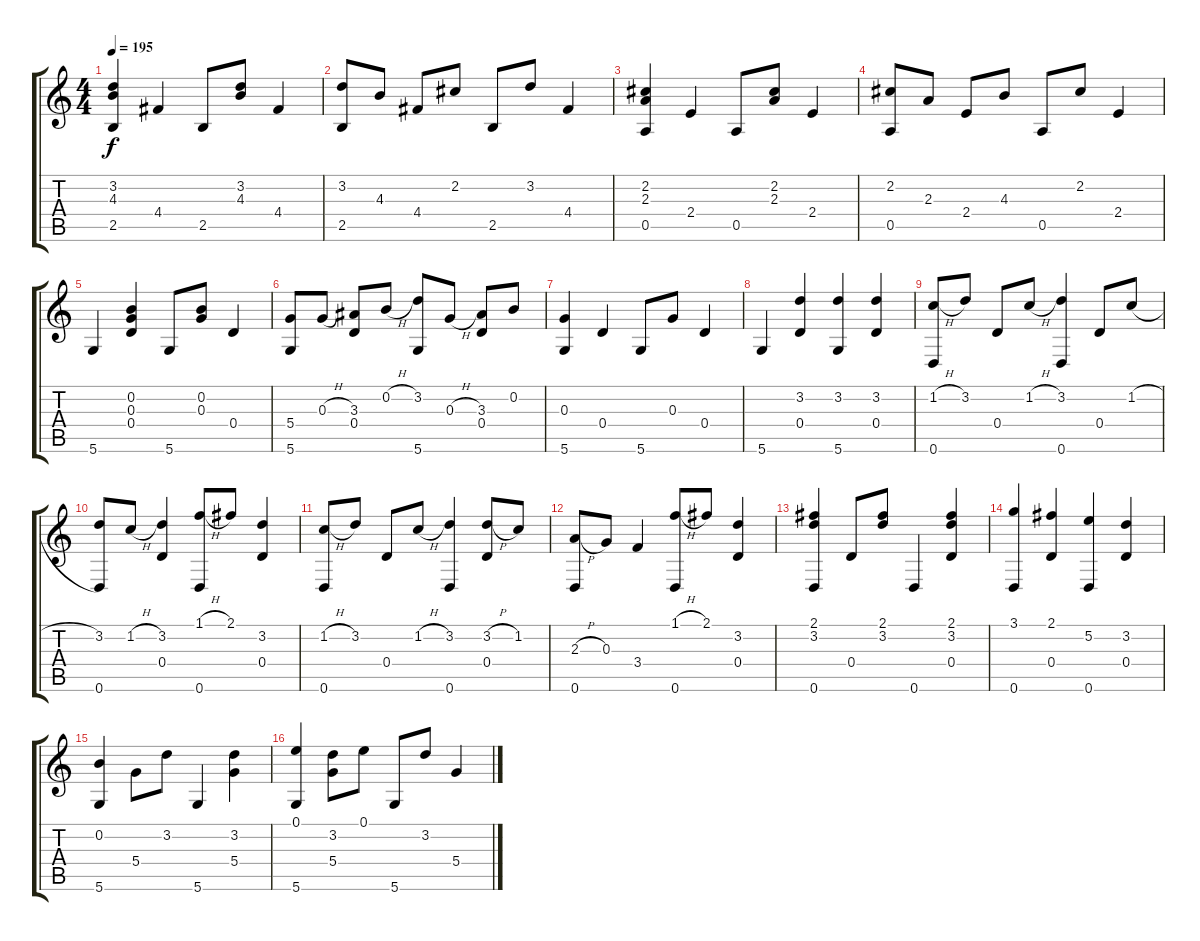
\track "" {instrument acousticguitarnylon}
\staff {score tabs}
\tuning (E4 B3 G3 D3 A2 D2) {hide}
\ts (4 4)
\tempo 195
\clef g2
\ks c
(3.2 4.3 2.5).4{dy f} 4.4.4 2.5.8 (3.2 4.3).8 4.4.4 |
(3.2 2.5).8 4.3.8 4.4.8 2.2.8 2.5.8 3.2.8 4.4.4 |
(2.2 2.3 0.5).4 2.4.4 0.5.8 (2.2 2.3).8 2.4.4 |
(2.2 0.5).8 2.3.8 2.4.8 4.3.8 0.5.8 2.2.8 2.4.4 |
5.6.4 (0.2 0.3 0.4).4 5.6.8 (0.2 0.3).8 0.4.4 |
(5.4 5.6).8 0.3{h}.8 (3.3 0.4).8 0.2{h}.8 (3.2 5.6).8 0.3{h}.8 (3.3 0.4).8 0.2.8 |
(0.3 5.6).4 0.4.4 5.6.8 0.3.8 0.4.4 |
5.6.4 (3.2 0.4).4 (3.2 5.6).4 (3.2 0.4).4 |
(1.2{h} 0.6).8 3.2.8 0.4.8 1.2{h}.8 (3.2 0.6).4 0.4.8 1.2{h}.8 |
(3.2 0.6).8 1.2{h}.8 (3.2 0.4).4 (1.1{h} 0.6).8 2.1.8 (3.2 0.4).4 |
(1.2{h} 0.6).8 3.2.8 0.4.8 1.2{h}.8 (3.2 0.6).4 (3.2{h} 0.4).8 1.2.8 |
(2.3{h} 0.6).8 0.3.8 3.4.4 (1.1{h} 0.6).8 2.1.8 (3.2 0.4).4 |
(2.1 3.2 0.6).4 0.4.8 (2.1 3.2).8 0.6.4 (2.1 3.2 0.4).4 |
(3.1 0.6).4 (2.1 0.4).4 (5.2 0.6).4 (3.2 0.4).4 |
(0.2 5.6).4 5.4.8 3.2.8 5.6.4 (3.2 5.4).4 |
(0.1 5.6).4 (3.2 5.4).8 0.1.8 5.6.8 3.2.8 5.4.4
